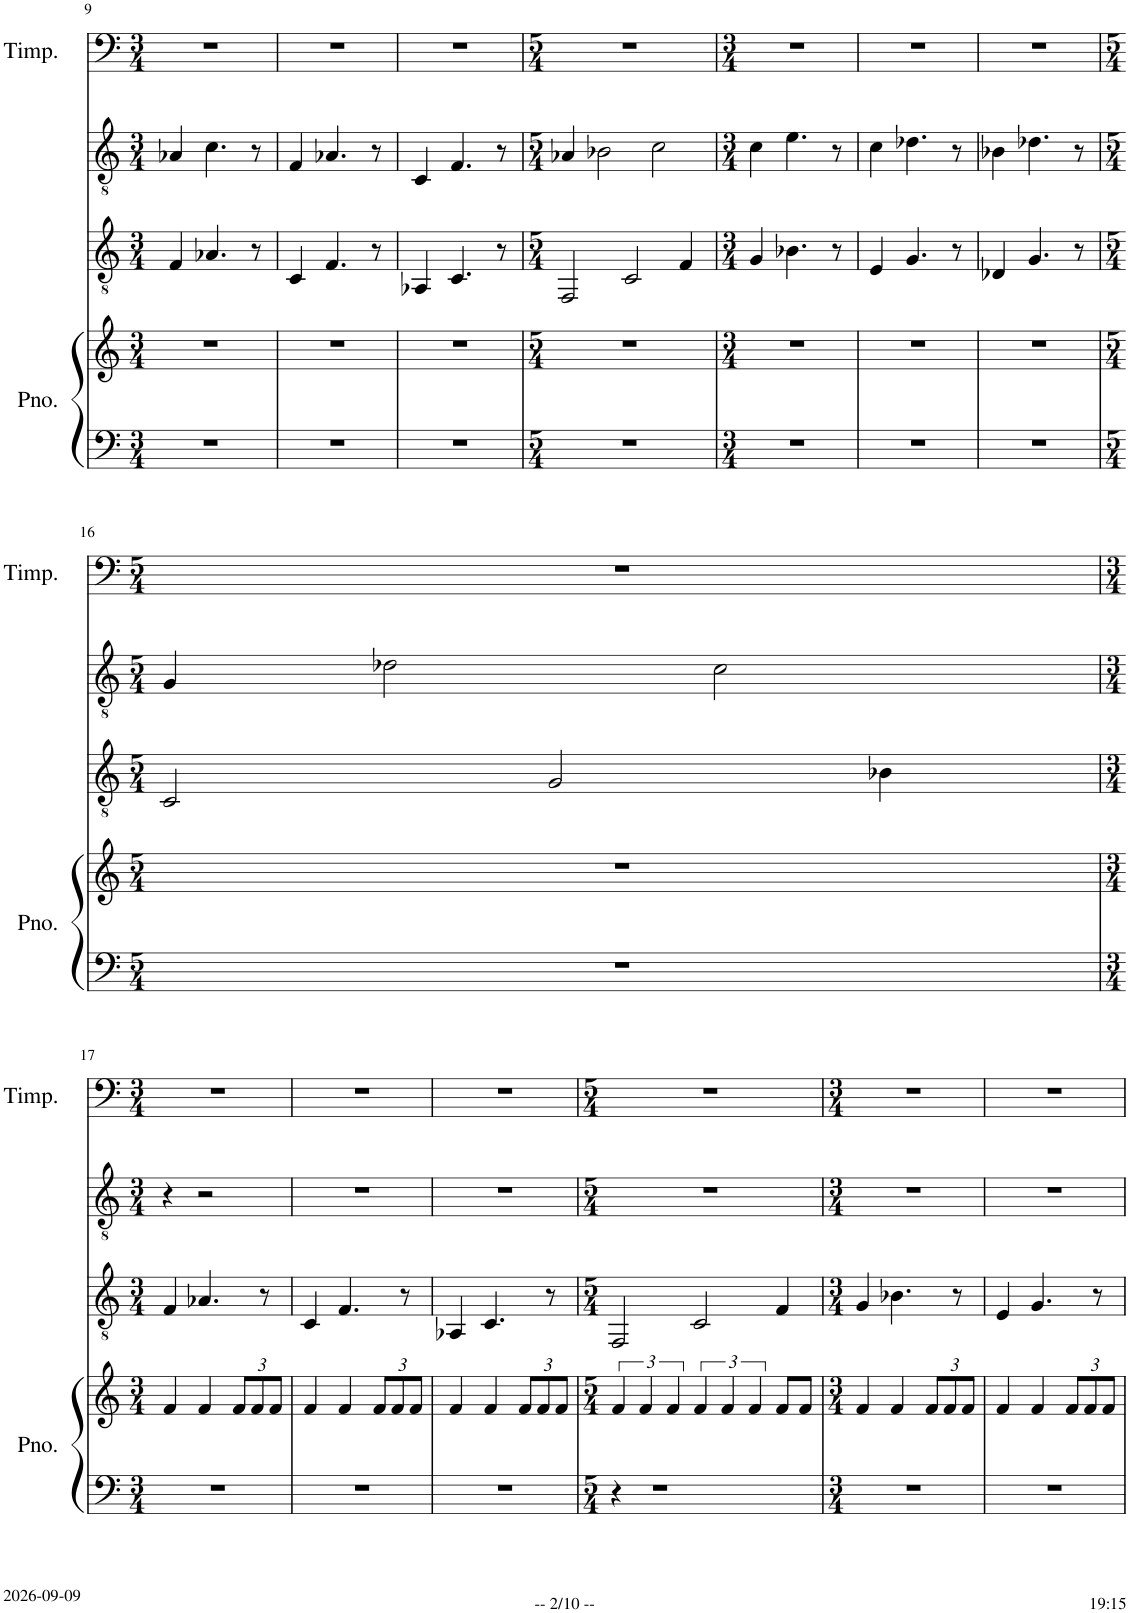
**kern	**kern	**kern	**kern	**kern
*part4	*part4	*part3	*part2	*part1
*staff5	*staff4	*staff3	*staff2	*staff1
*I"Piano	*	*I"Violoncello	*I"Viola	*I"Timpani
*I'Pno.	*	*I'Vc	*I'Vla	*I'Timp.
!!LO:PB:g=z
*clefF4	*clefG2	*clefGv2	*clefGv2	*clefF4
*k[]	*k[]	*k[]	*k[]	*k[]
*M3/4	*M3/4	*M3/4	*M3/4	*M3/4
=9	=9	=9	=9	=9
2.r	2.r	4F/	4A-X/	2.r
.	.	4.A-X/	4.c\	.
.	.	8r	8r	.
=10	=10	=10	=10	=10
2.r	2.r	4C/	4F/	2.r
.	.	4.F/	4.A-X/	.
.	.	8r	8r	.
=11	=11	=11	=11	=11
2.r	2.r	4AA-X/	4C/	2.r
.	.	4.C/	4.F/	.
.	.	8r	8r	.
=12	=12	=12	=12	=12
*M5/4	*M5/4	*M5/4	*M5/4	*M5/4
4%5r	4%5r	2FF/	4A-X/	4%5r
.	.	.	2B-X\	.
.	.	2C/	.	.
.	.	.	2c\	.
.	.	4F/	.	.
=13	=13	=13	=13	=13
*M3/4	*M3/4	*M3/4	*M3/4	*M3/4
2.r	2.r	4G/	4c\	2.r
.	.	4.B-X\	4.e\	.
.	.	8r	8r	.
=14	=14	=14	=14	=14
2.r	2.r	4E/	4c\	2.r
.	.	4.G/	4.d-X\	.
.	.	8r	8r	.
=15	=15	=15	=15	=15
2.r	2.r	4D-X/	4B-X\	2.r
.	.	4.G/	4.d-X\	.
.	.	8r	8r	.
!!LO:LB:g=z
=16	=16	=16	=16	=16
*M5/4	*M5/4	*M5/4	*M5/4	*M5/4
4%5r	4%5r	2C/	4G/	4%5r
.	.	.	2d-X\	.
.	.	2G/	.	.
.	.	.	2c\	.
.	.	4B-X\	.	.
!!LO:LB:g=z
=17	=17	=17	=17	=17
*M3/4	*M3/4	*M3/4	*M3/4	*M3/4
2.r	4f/	4F/	4r	2.r
.	4f/	4.A-X/	2r	.
*	*Xbrackettup	*	*	*
.	12f/L	.	.	.
.	12f/	.	.	.
.	.	8r	.	.
.	12f/J	.	.	.
=18	=18	=18	=18	=18
2.r	4f/	4C/	2.r	2.r
.	4f/	4.F/	.	.
.	12f/L	.	.	.
.	12f/	.	.	.
.	.	8r	.	.
.	12f/J	.	.	.
=19	=19	=19	=19	=19
2.r	4f/	4AA-X/	2.r	2.r
.	4f/	4.C/	.	.
.	12f/L	.	.	.
.	12f/	.	.	.
.	.	8r	.	.
.	12f/J	.	.	.
=20	=20	=20	=20	=20
*M5/4	*M5/4	*M5/4	*M5/4	*M5/4
*	*brackettup	*	*	*
4r	6f/	2FF/	4%5r	4%5r
.	6f/	.	.	.
1r	.	.	.	.
.	6f/	.	.	.
.	6f/	2C/	.	.
.	6f/	.	.	.
.	6f/	.	.	.
.	8f/L	4F/	.	.
.	8f/J	.	.	.
=21	=21	=21	=21	=21
*M3/4	*M3/4	*M3/4	*M3/4	*M3/4
2.r	4f/	4G/	2.r	2.r
.	4f/	4.B-X\	.	.
*	*Xbrackettup	*	*	*
.	12f/L	.	.	.
.	12f/	.	.	.
.	.	8r	.	.
.	12f/J	.	.	.
=22	=22	=22	=22	=22
2.r	4f/	4E/	2.r	2.r
.	4f/	4.G/	.	.
.	12f/L	.	.	.
.	12f/	.	.	.
.	.	8r	.	.
.	12f/J	.	.	.
=	=	=	=	=
*-	*-	*-	*-	*-
